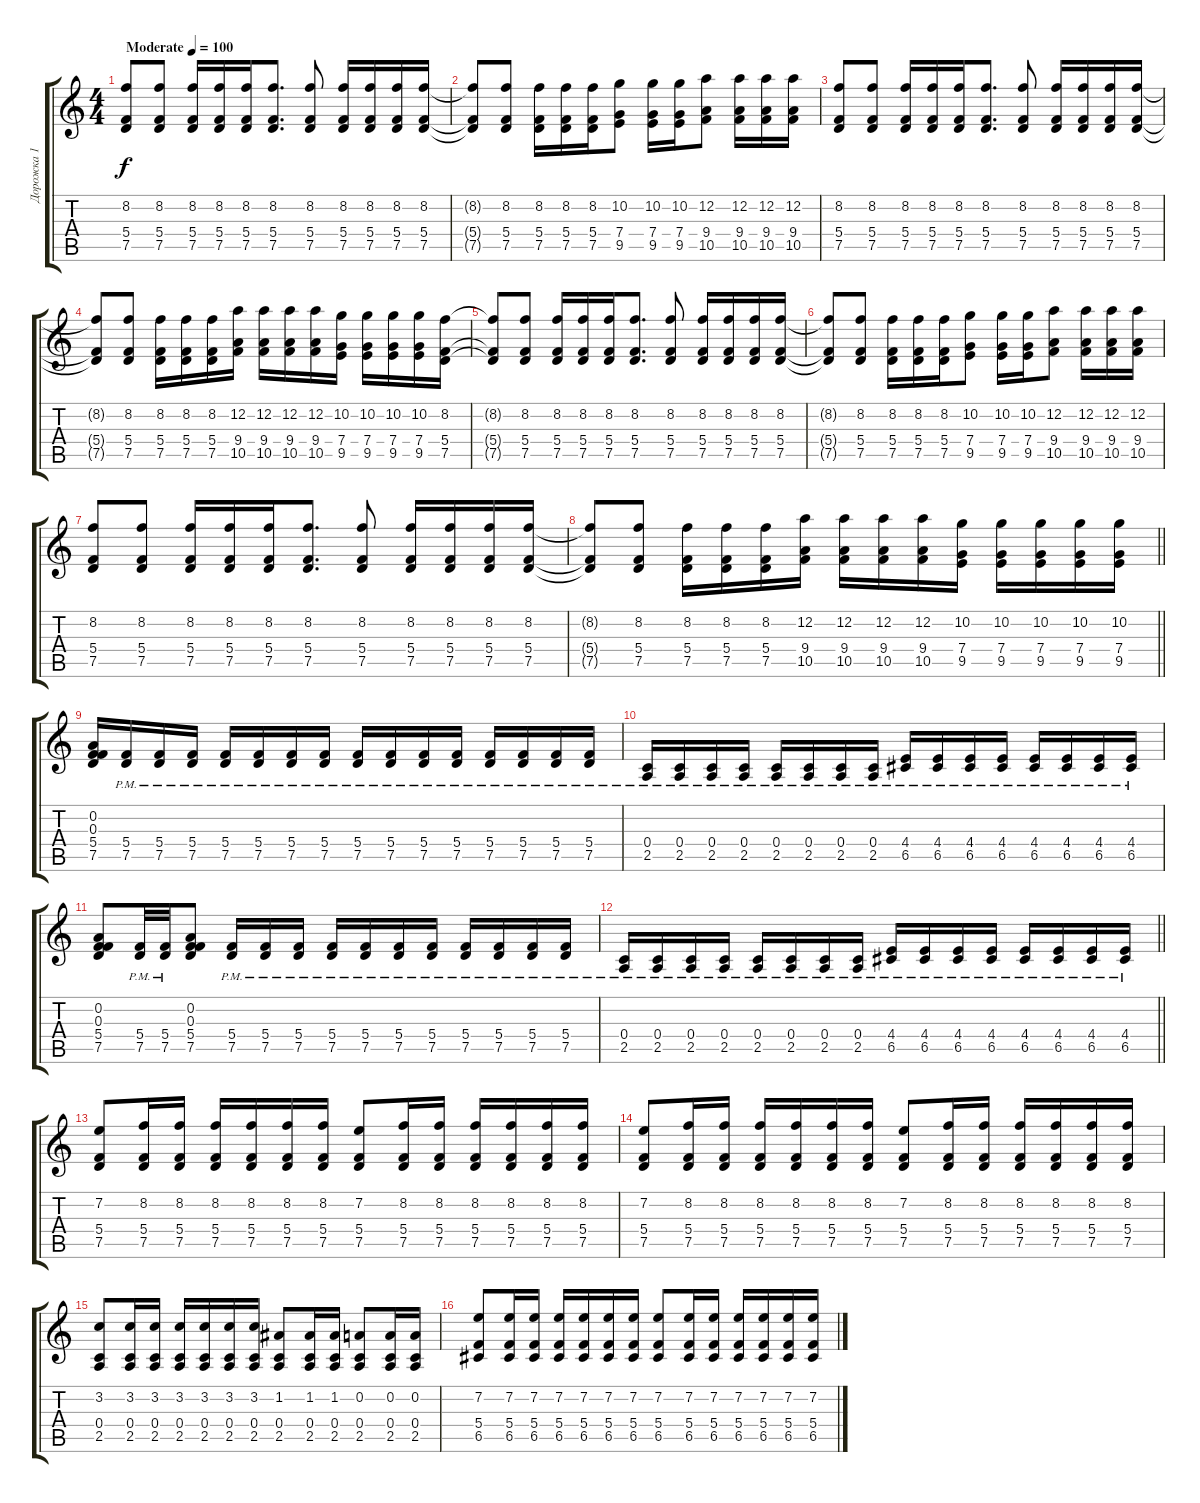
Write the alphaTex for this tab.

\track ("Дорожка 1" "Дорожка 1") {instrument distortionguitar}
\staff {score tabs}
\tuning (D4 A3 F3 C3 G2 C2) {hide}
\ts (4 4)
\section ("" "")
\tempo (100 "Moderate")
\clef g2
\ks c
(8.2 5.4 7.5).8{dy f instrument distortionguitar} (8.2 5.4 7.5).8 (8.2 5.4 7.5).16 (8.2 5.4 7.5).16 (8.2 5.4 7.5).16 (8.2 5.4 7.5).8{d} (8.2 5.4 7.5).8 (8.2 5.4 7.5).16 (8.2 5.4 7.5).16 (8.2 5.4 7.5).16 (8.2 5.4 7.5).16 |
(8.2{t} 5.4{t} 7.5{t}).8 (8.2 5.4 7.5).8 (8.2 5.4 7.5).16 (8.2 5.4 7.5).16 (8.2 5.4 7.5).16 (10.2 7.4 9.5).8 (10.2 7.4 9.5).16 (10.2 7.4 9.5).16 (12.2 9.4 10.5).8 (12.2 9.4 10.5).16 (12.2 9.4 10.5).16 (12.2 9.4 10.5).16 |
(8.2 5.4 7.5).8 (8.2 5.4 7.5).8 (8.2 5.4 7.5).16 (8.2 5.4 7.5).16 (8.2 5.4 7.5).16 (8.2 5.4 7.5).8{d} (8.2 5.4 7.5).8 (8.2 5.4 7.5).16 (8.2 5.4 7.5).16 (8.2 5.4 7.5).16 (8.2 5.4 7.5).16 |
(8.2{t} 5.4{t} 7.5{t}).8 (8.2 5.4 7.5).8 (8.2 5.4 7.5).16 (8.2 5.4 7.5).16 (8.2 5.4 7.5).16 (12.2 9.4 10.5).16 (12.2 9.4 10.5).16 (12.2 9.4 10.5).16 (12.2 9.4 10.5).16 (10.2 7.4 9.5).16 (10.2 7.4 9.5).16 (10.2 7.4 9.5).16 (10.2 7.4 9.5).16 (8.2 5.4 7.5).16 |
(8.2{t} 5.4{t} 7.5{t}).8 (8.2 5.4 7.5).8 (8.2 5.4 7.5).16 (8.2 5.4 7.5).16 (8.2 5.4 7.5).16 (8.2 5.4 7.5).8{d} (8.2 5.4 7.5).8 (8.2 5.4 7.5).16 (8.2 5.4 7.5).16 (8.2 5.4 7.5).16 (8.2 5.4 7.5).16 |
(8.2{t} 5.4{t} 7.5{t}).8 (8.2 5.4 7.5).8 (8.2 5.4 7.5).16 (8.2 5.4 7.5).16 (8.2 5.4 7.5).16 (10.2 7.4 9.5).8 (10.2 7.4 9.5).16 (10.2 7.4 9.5).16 (12.2 9.4 10.5).8 (12.2 9.4 10.5).16 (12.2 9.4 10.5).16 (12.2 9.4 10.5).16 |
(8.2 5.4 7.5).8 (8.2 5.4 7.5).8 (8.2 5.4 7.5).16 (8.2 5.4 7.5).16 (8.2 5.4 7.5).16 (8.2 5.4 7.5).8{d} (8.2 5.4 7.5).8 (8.2 5.4 7.5).16 (8.2 5.4 7.5).16 (8.2 5.4 7.5).16 (8.2 5.4 7.5).16 |
\barLineRight lightlight
(8.2{t} 5.4{t} 7.5{t}).8 (8.2 5.4 7.5).8 (8.2 5.4 7.5).16 (8.2 5.4 7.5).16 (8.2 5.4 7.5).16 (12.2 9.4 10.5).16 (12.2 9.4 10.5).16 (12.2 9.4 10.5).16 (12.2 9.4 10.5).16 (10.2 7.4 9.5).16 (10.2 7.4 9.5).16 (10.2 7.4 9.5).16 (10.2 7.4 9.5).16 (10.2 7.4 9.5).16 |
\section ("" "")
(0.2 0.3 5.4 7.5).16 (5.4{pm} 7.5{pm}).16 (5.4{pm} 7.5{pm}).16 (5.4{pm} 7.5{pm}).16 (5.4{pm} 7.5{pm}).16 (5.4{pm} 7.5{pm}).16 (5.4{pm} 7.5{pm}).16 (5.4{pm} 7.5{pm}).16 (5.4{pm} 7.5{pm}).16 (5.4{pm} 7.5{pm}).16 (5.4{pm} 7.5{pm}).16 (5.4{pm} 7.5{pm}).16 (5.4{pm} 7.5{pm}).16 (5.4{pm} 7.5{pm}).16 (5.4{pm} 7.5{pm}).16 (5.4{pm} 7.5{pm}).16 |
(0.4{pm} 2.5{pm}).16 (0.4{pm} 2.5{pm}).16 (0.4{pm} 2.5{pm}).16 (0.4{pm} 2.5{pm}).16 (0.4{pm} 2.5{pm}).16 (0.4{pm} 2.5{pm}).16 (0.4{pm} 2.5{pm}).16 (0.4{pm} 2.5{pm}).16 (4.4{pm} 6.5{pm}).16 (4.4{pm} 6.5{pm}).16 (4.4{pm} 6.5{pm}).16 (4.4{pm} 6.5{pm}).16 (4.4{pm} 6.5{pm}).16 (4.4{pm} 6.5{pm}).16 (4.4{pm} 6.5{pm}).16 (4.4{pm} 6.5{pm}).16 |
(0.2 0.3 5.4 7.5).8 (5.4{pm} 7.5{pm}).32 (5.4{pm} 7.5{pm}).32 (0.2 0.3 5.4 7.5).8 (5.4{pm} 7.5{pm}).16 (5.4{pm} 7.5{pm}).16 (5.4{pm} 7.5{pm}).16 (5.4{pm} 7.5{pm}).16 (5.4{pm} 7.5{pm}).16 (5.4{pm} 7.5{pm}).16 (5.4{pm} 7.5{pm}).16 (5.4{pm} 7.5{pm}).16 (5.4{pm} 7.5{pm}).16 (5.4{pm} 7.5{pm}).16 (5.4{pm} 7.5{pm}).16 |
\barLineRight lightlight
(0.4{pm} 2.5{pm}).16 (0.4{pm} 2.5{pm}).16 (0.4{pm} 2.5{pm}).16 (0.4{pm} 2.5{pm}).16 (0.4{pm} 2.5{pm}).16 (0.4{pm} 2.5{pm}).16 (0.4{pm} 2.5{pm}).16 (0.4{pm} 2.5{pm}).16 (4.4{pm} 6.5{pm}).16 (4.4{pm} 6.5{pm}).16 (4.4{pm} 6.5{pm}).16 (4.4{pm} 6.5{pm}).16 (4.4{pm} 6.5{pm}).16 (4.4{pm} 6.5{pm}).16 (4.4{pm} 6.5{pm}).16 (4.4{pm} 6.5{pm}).16 |
\section ("" "")
(7.2 5.4 7.5).8 (8.2 5.4 7.5).16 (8.2 5.4 7.5).16 (8.2 5.4 7.5).16 (8.2 5.4 7.5).16 (8.2 5.4 7.5).16 (8.2 5.4 7.5).16 (7.2 5.4 7.5).8 (8.2 5.4 7.5).16 (8.2 5.4 7.5).16 (8.2 5.4 7.5).16 (8.2 5.4 7.5).16 (8.2 5.4 7.5).16 (8.2 5.4 7.5).16 |
(7.2 5.4 7.5).8 (8.2 5.4 7.5).16 (8.2 5.4 7.5).16 (8.2 5.4 7.5).16 (8.2 5.4 7.5).16 (8.2 5.4 7.5).16 (8.2 5.4 7.5).16 (7.2 5.4 7.5).8 (8.2 5.4 7.5).16 (8.2 5.4 7.5).16 (8.2 5.4 7.5).16 (8.2 5.4 7.5).16 (8.2 5.4 7.5).16 (8.2 5.4 7.5).16 |
(3.2 0.4 2.5).8 (3.2 0.4 2.5).16 (3.2 0.4 2.5).16 (3.2 0.4 2.5).16 (3.2 0.4 2.5).16 (3.2 0.4 2.5).16 (3.2 0.4 2.5).16 (1.2 0.4 2.5).8 (1.2 0.4 2.5).16 (1.2 0.4 2.5).16 (0.2 0.4 2.5).8 (0.2 0.4 2.5).16 (0.2 0.4 2.5).16 |
(7.2 5.4 6.5).8 (7.2 5.4 6.5).16 (7.2 5.4 6.5).16 (7.2 5.4 6.5).16 (7.2 5.4 6.5).16 (7.2 5.4 6.5).16 (7.2 5.4 6.5).16 (7.2 5.4 6.5).8 (7.2 5.4 6.5).16 (7.2 5.4 6.5).16 (7.2 5.4 6.5).16 (7.2 5.4 6.5).16 (7.2 5.4 6.5).16 (7.2 5.4 6.5).16
